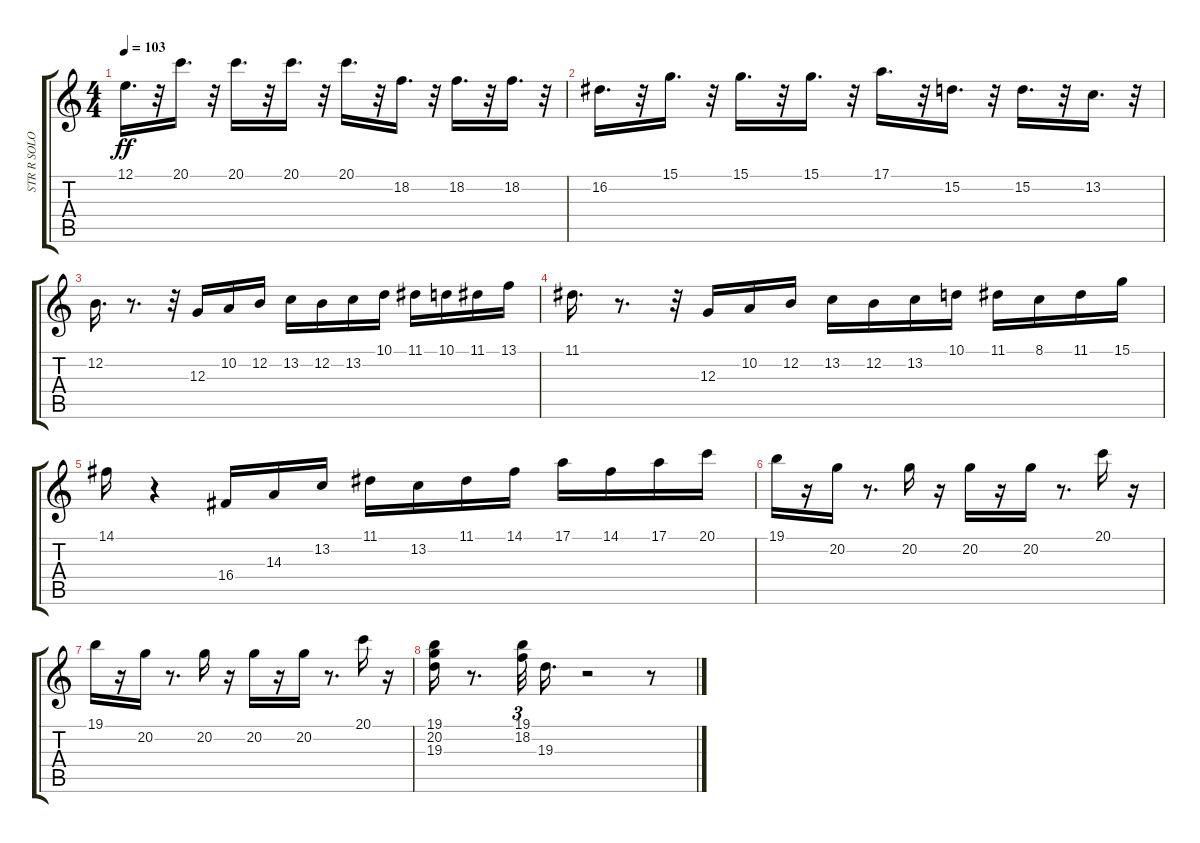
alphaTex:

\track ("STR R SOLO" "STR R SOLO") {instrument stringensemble1}
\staff {score tabs}
\tuning (E4 B3 G3 D3 A2 E2) {hide}
\ts (4 4)
\tempo 103
\clef g2
\ks c
12.1.16{d dy ff} r.32 20.1.16{d} r.32 20.1.16{d} r.32 20.1.16{d} r.32 20.1.16{d} r.32 18.2.16{d} r.32 18.2.16{d} r.32 18.2.16{d} r.32 |
16.2.16{d} r.32 15.1.16{d} r.32 15.1.16{d} r.32 15.1.16{d} r.32 17.1.16{d} r.32 15.2.16{d} r.32 15.2.16{d} r.32 13.2.16{d} r.32 |
12.2.16{d} r.8{d} r.32 12.3.16 10.2.16 12.2.16 13.2.16 12.2.16 13.2.16 10.1.16 11.1.16 10.1.16 11.1.16 13.1.16 |
11.1.16{d} r.8{d} r.32 12.3.16 10.2.16 12.2.16 13.2.16 12.2.16 13.2.16 10.1.16 11.1.16 8.1.16 11.1.16 15.1.16 |
14.1.16 r.4 16.4.16 14.3.16 13.2.16 11.1.16 13.2.16 11.1.16 14.1.16 17.1.16 14.1.16 17.1.16 20.1.16 |
19.1.16 r.16 20.2.16 r.8{d} 20.2.16 r.16 20.2.16 r.16 20.2.16 r.8{d} 20.1.16 r.16 |
19.1.16 r.16 20.2.16 r.8{d} 20.2.16 r.16 20.2.16 r.16 20.2.16 r.8{d} 20.1.16 r.16 |
(19.1 20.2 19.3).16 r.8{d} (19.1 18.2).32{tu (3 2)} 19.3.16{d} r.2 r.8
